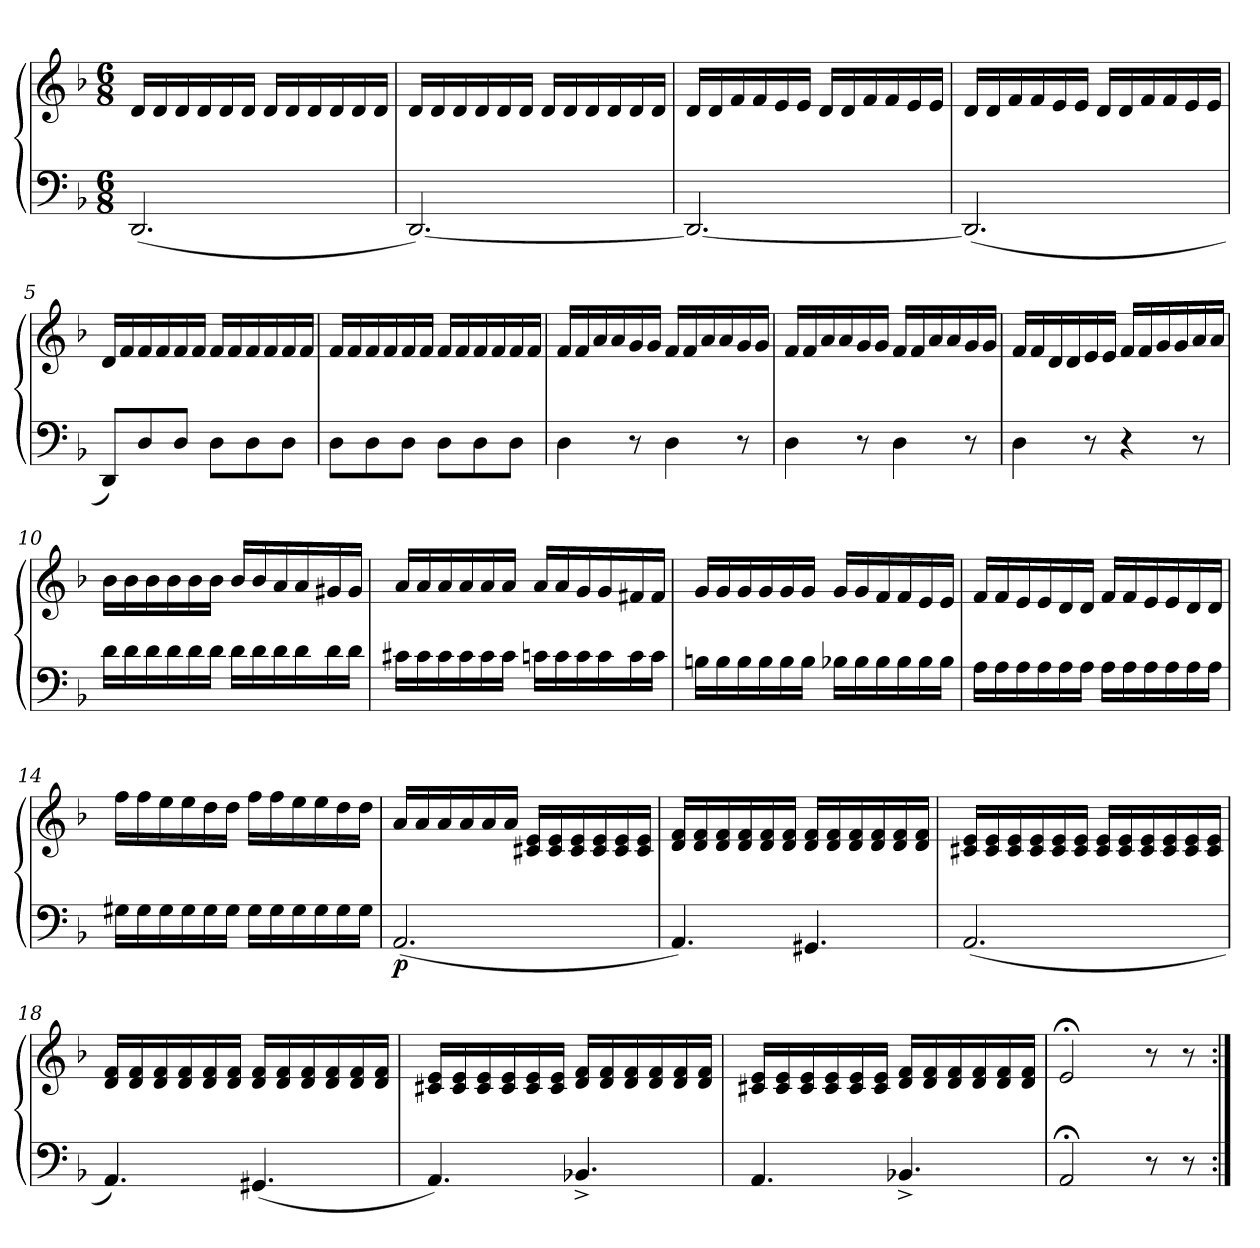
**kern	**kern	**dynam
*part1	*part1	*part1
*staff2	*staff1	*staff1/2
*clefF4	*clefG2	*
*k[b-]	*k[b-]	*
*M6/8	*M6/8	*
=1	=1	=1
(<2.DD/	16d/LL	.
.	16d/	.
.	16d/	.
.	16d/	.
.	16d/	.
.	16d/JJ	.
.	16d/LL	.
.	16d/	.
.	16d/	.
.	16d/	.
.	16d/	.
.	16d/JJ	.
=2	=2	=2
[2.DD/)	16d/LL	.
.	16d/	.
.	16d/	.
.	16d/	.
.	16d/	.
.	16d/JJ	.
.	16d/LL	.
.	16d/	.
.	16d/	.
.	16d/	.
.	16d/	.
.	16d/JJ	.
=3	=3	=3
2.DD/_	16d/LL	.
.	16d/	.
.	16f/	.
.	16f/	.
.	16e/	.
.	16e/JJ	.
.	16d/LL	.
.	16d/	.
.	16f/	.
.	16f/	.
.	16e/	.
.	16e/JJ	.
!!LO:LB:g=z
=4	=4	=4
(<2.DD/]	16d/LL	.
.	16d/	.
.	16f/	.
.	16f/	.
.	16e/	.
.	16e/JJ	.
.	16d/LL	.
.	16d/	.
.	16f/	.
.	16f/	.
.	16e/	.
.	16e/JJ	.
!!LO:LB:g=z
=5	=5	=5
8DD/L)	16d/LL	.
.	16f/	.
8D/	16f/	.
.	16f/	.
8D/J	16f/	.
.	16f/JJ	.
8D\L	16f/LL	.
.	16f/	.
8D\	16f/	.
.	16f/	.
8D\J	16f/	.
.	16f/JJ	.
=6	=6	=6
8D\L	16f/LL	.
.	16f/	.
8D\	16f/	.
.	16f/	.
8D\J	16f/	.
.	16f/JJ	.
8D\L	16f/LL	.
.	16f/	.
8D\	16f/	.
.	16f/	.
8D\J	16f/	.
.	16f/JJ	.
=7	=7	=7
4D\	16f/LL	.
.	16f/	.
.	16a/	.
.	16a/	.
8r	16g/	.
.	16g/JJ	.
4D\	16f/LL	.
.	16f/	.
.	16a/	.
.	16a/	.
8r	16g/	.
.	16g/JJ	.
!!LO:LB:g=z
=8	=8	=8
4D\	16f/LL	.
.	16f/	.
.	16a/	.
.	16a/	.
8r	16g/	.
.	16g/JJ	.
4D\	16f/LL	.
.	16f/	.
.	16a/	.
.	16a/	.
8r	16g/	.
.	16g/JJ	.
!!LO:LB:g=z
=9	=9	=9
4D\	16f/LL	.
.	16f/	.
.	16d/	.
.	16d/	.
8r	16e/	.
.	16e/JJ	.
4r	16f/LL	.
.	16f/	.
.	16g/	.
.	16g/	.
8r	16a/	.
.	16a/JJ	.
=10	=10	=10
16d\LL	16b-\LL	.
16d\	16b-\	.
16d\	16b-\	.
16d\	16b-\	.
16d\	16b-\	.
16d\JJ	16b-\JJ	.
16d\LL	16b-/LL	.
16d\	16b-/	.
16d\	16a/	.
16d\	16a/	.
16d\	16g#X/	.
16d\JJ	16g#/JJ	.
=11	=11	=11
16c#X\LL	16a/LL	.
16c#\	16a/	.
16c#\	16a/	.
16c#\	16a/	.
16c#\	16a/	.
16c#\JJ	16a/JJ	.
16cn\LL	16a/LL	.
16c\	16a/	.
16c\	16g/	.
16c\	16g/	.
16c\	16f#X/	.
16c\JJ	16f#/JJ	.
!!LO:PB:g=z
=12	=12	=12
16Bn\LL	16g/LL	.
16B\	16g/	.
16B\	16g/	.
16B\	16g/	.
16B\	16g/	.
16B\JJ	16g/JJ	.
16B-X\LL	16g/LL	.
16B-\	16g/	.
16B-\	16f/	.
16B-\	16f/	.
16B-\	16e/	.
16B-\JJ	16e/JJ	.
=13	=13	=13
16A\LL	16f/LL	.
16A\	16f/	.
16A\	16e/	.
16A\	16e/	.
16A\	16d/	.
16A\JJ	16d/JJ	.
16A\LL	16f/LL	.
16A\	16f/	.
16A\	16e/	.
16A\	16e/	.
16A\	16d/	.
16A\JJ	16d/JJ	.
=14	=14	=14
16G#X\LL	16ff\LL	.
16G#\	16ff\	.
16G#\	16ee\	.
16G#\	16ee\	.
16G#\	16dd\	.
16G#\JJ	16dd\JJ	.
16G#\LL	16ff\LL	.
16G#\	16ff\	.
16G#\	16ee\	.
16G#\	16ee\	.
16G#\	16dd\	.
16G#\JJ	16dd\JJ	.
!!LO:LB:g=z
=15	=15	=15
!	!	!LO:DY:b=2
(<2.AA/	16a/LL	p
.	16a/	.
.	16a/	.
.	16a/	.
.	16a/	.
.	16a/JJ	.
.	16c#X/ 16e/LL	.
.	16c#/ 16e/	.
.	16c#/ 16e/	.
.	16c#/ 16e/	.
.	16c#/ 16e/	.
.	16c#/ 16e/JJ	.
=16	=16	=16
4.AA/)	16d/ 16f/LL	.
.	16d/ 16f/	.
.	16d/ 16f/	.
.	16d/ 16f/	.
.	16d/ 16f/	.
.	16d/ 16f/JJ	.
4.GG#X/	16d/ 16f/LL	.
.	16d/ 16f/	.
.	16d/ 16f/	.
.	16d/ 16f/	.
.	16d/ 16f/	.
.	16d/ 16f/JJ	.
=17	=17	=17
(<2.AA/	16c#X/ 16e/LL	.
.	16c#/ 16e/	.
.	16c#/ 16e/	.
.	16c#/ 16e/	.
.	16c#/ 16e/	.
.	16c#/ 16e/JJ	.
.	16c#/ 16e/LL	.
.	16c#/ 16e/	.
.	16c#/ 16e/	.
.	16c#/ 16e/	.
.	16c#/ 16e/	.
.	16c#/ 16e/JJ	.
!!LO:LB:g=z
=18	=18	=18
4.AA/)	16d/ 16f/LL	.
.	16d/ 16f/	.
.	16d/ 16f/	.
.	16d/ 16f/	.
.	16d/ 16f/	.
.	16d/ 16f/JJ	.
(<4.GG#X/	16d/ 16f/LL	.
.	16d/ 16f/	.
.	16d/ 16f/	.
.	16d/ 16f/	.
.	16d/ 16f/	.
.	16d/ 16f/JJ	.
=19	=19	=19
4.AA/)	16c#X/ 16e/LL	.
.	16c#/ 16e/	.
.	16c#/ 16e/	.
.	16c#/ 16e/	.
.	16c#/ 16e/	.
.	16c#/ 16e/JJ	.
4.BB-X^/	16d/ 16f/LL	.
.	16d/ 16f/	.
.	16d/ 16f/	.
.	16d/ 16f/	.
.	16d/ 16f/	.
.	16d/ 16f/JJ	.
=20	=20	=20
4.AA/	16c#X/ 16e/LL	.
.	16c#/ 16e/	.
.	16c#/ 16e/	.
.	16c#/ 16e/	.
.	16c#/ 16e/	.
.	16c#/ 16e/JJ	.
4.BB-X^/	16d/ 16f/LL	.
.	16d/ 16f/	.
.	16d/ 16f/	.
.	16d/ 16f/	.
.	16d/ 16f/	.
.	16d/ 16f/JJ	.
=21	=21	=21
2AA;</	2e;</	.
8r	8r	.
8r	8r	.
=:|!	=:|!	=:|!
*-	*-	*-
